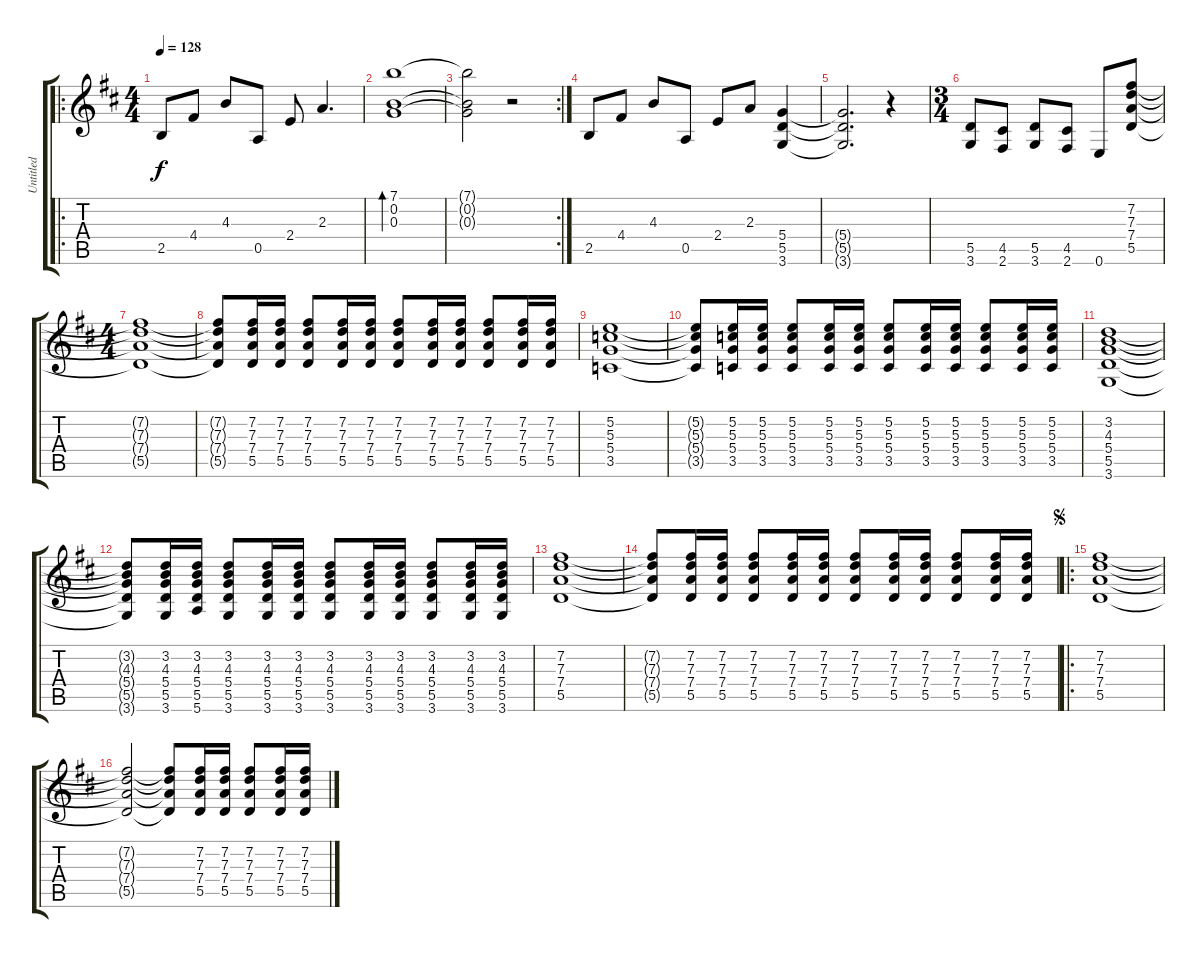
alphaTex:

\track ("Untitled" "Untitled") {instrument overdrivenguitar}
\staff {score tabs}
\tuning (E4 B3 G3 D3 A2 E2) {hide}
\ro
\ts (4 4)
\tempo 128
\clef g2
\ks d
2.5.8{dy f instrument overdrivenguitar} 4.4.8 4.3.8 0.5.8 2.4.8 2.3.4{d} |
(7.1 0.2 0.3).1{bd 30} |
\rc 2
(7.1{t} 0.2{t} 0.3{t}).2 r.2 |
2.5.8 4.4.8 4.3.8 0.5.8 2.4.8 2.3.8 (5.4 5.5 3.6).4 |
(5.4{t} 5.5{t} 3.6{t}).2{d} r.4 |
\ts (3 4)
(5.5 3.6).8 (4.5 2.6).8 (5.5 3.6).8 (4.5 2.6).8 0.6.8 (7.2 7.3 7.4 5.5).8 |
\ts (4 4)
(7.2{t} 7.3{t} 7.4{t} 5.5{t}).1 |
(7.2{t} 7.3{t} 7.4{t} 5.5{t}).8 (7.2 7.3 7.4 5.5).16 (7.2 7.3 7.4 5.5).16 (7.2 7.3 7.4 5.5).8 (7.2 7.3 7.4 5.5).16 (7.2 7.3 7.4 5.5).16 (7.2 7.3 7.4 5.5).8 (7.2 7.3 7.4 5.5).16 (7.2 7.3 7.4 5.5).16 (7.2 7.3 7.4 5.5).8 (7.2 7.3 7.4 5.5).16 (7.2 7.3 7.4 5.5).16 |
(5.2 5.3 5.4 3.5).1 |
(5.2{t} 5.3{t} 5.4{t} 3.5{t}).8 (5.2 5.3 5.4 3.5).16 (5.2 5.3 5.4 3.5).16 (5.2 5.3 5.4 3.5).8 (5.2 5.3 5.4 3.5).16 (5.2 5.3 5.4 3.5).16 (5.2 5.3 5.4 3.5).8 (5.2 5.3 5.4 3.5).16 (5.2 5.3 5.4 3.5).16 (5.2 5.3 5.4 3.5).8 (5.2 5.3 5.4 3.5).16 (5.2 5.3 5.4 3.5).16 |
(3.2 4.3 5.4 5.5 3.6).1 |
(3.2{t} 4.3{t} 5.4{t} 5.5{t} 3.6{t}).8 (3.2 4.3 5.4 5.5 3.6).16 (3.2 4.3 5.4 5.5 5.6).16 (3.2 4.3 5.4 5.5 3.6).8 (3.2 4.3 5.4 5.5 3.6).16 (3.2 4.3 5.4 5.5 3.6).16 (3.2 4.3 5.4 5.5 3.6).8 (3.2 4.3 5.4 5.5 3.6).16 (3.2 4.3 5.4 5.5 3.6).16 (3.2 4.3 5.4 5.5 3.6).8 (3.2 4.3 5.4 5.5 3.6).16 (3.2 4.3 5.4 5.5 3.6).16 |
(7.2 7.3 7.4 5.5).1 |
(7.2{t} 7.3{t} 7.4{t} 5.5{t}).8 (7.2 7.3 7.4 5.5).16 (7.2 7.3 7.4 5.5).16 (7.2 7.3 7.4 5.5).8 (7.2 7.3 7.4 5.5).16 (7.2 7.3 7.4 5.5).16 (7.2 7.3 7.4 5.5).8 (7.2 7.3 7.4 5.5).16 (7.2 7.3 7.4 5.5).16 (7.2 7.3 7.4 5.5).8 (7.2 7.3 7.4 5.5).16 (7.2 7.3 7.4 5.5).16 |
\ro
\jump segno
(7.2 7.3 7.4 5.5).1 |
(7.2{t} 7.3{t} 7.4{t} 5.5{t}).2 (7.2{t} 7.3{t} 7.4{t} 5.5{t}).8 (7.2 7.3 7.4 5.5).16 (7.2 7.3 7.4 5.5).16 (7.2 7.3 7.4 5.5).8 (7.2 7.3 7.4 5.5).16 (7.2 7.3 7.4 5.5).16
